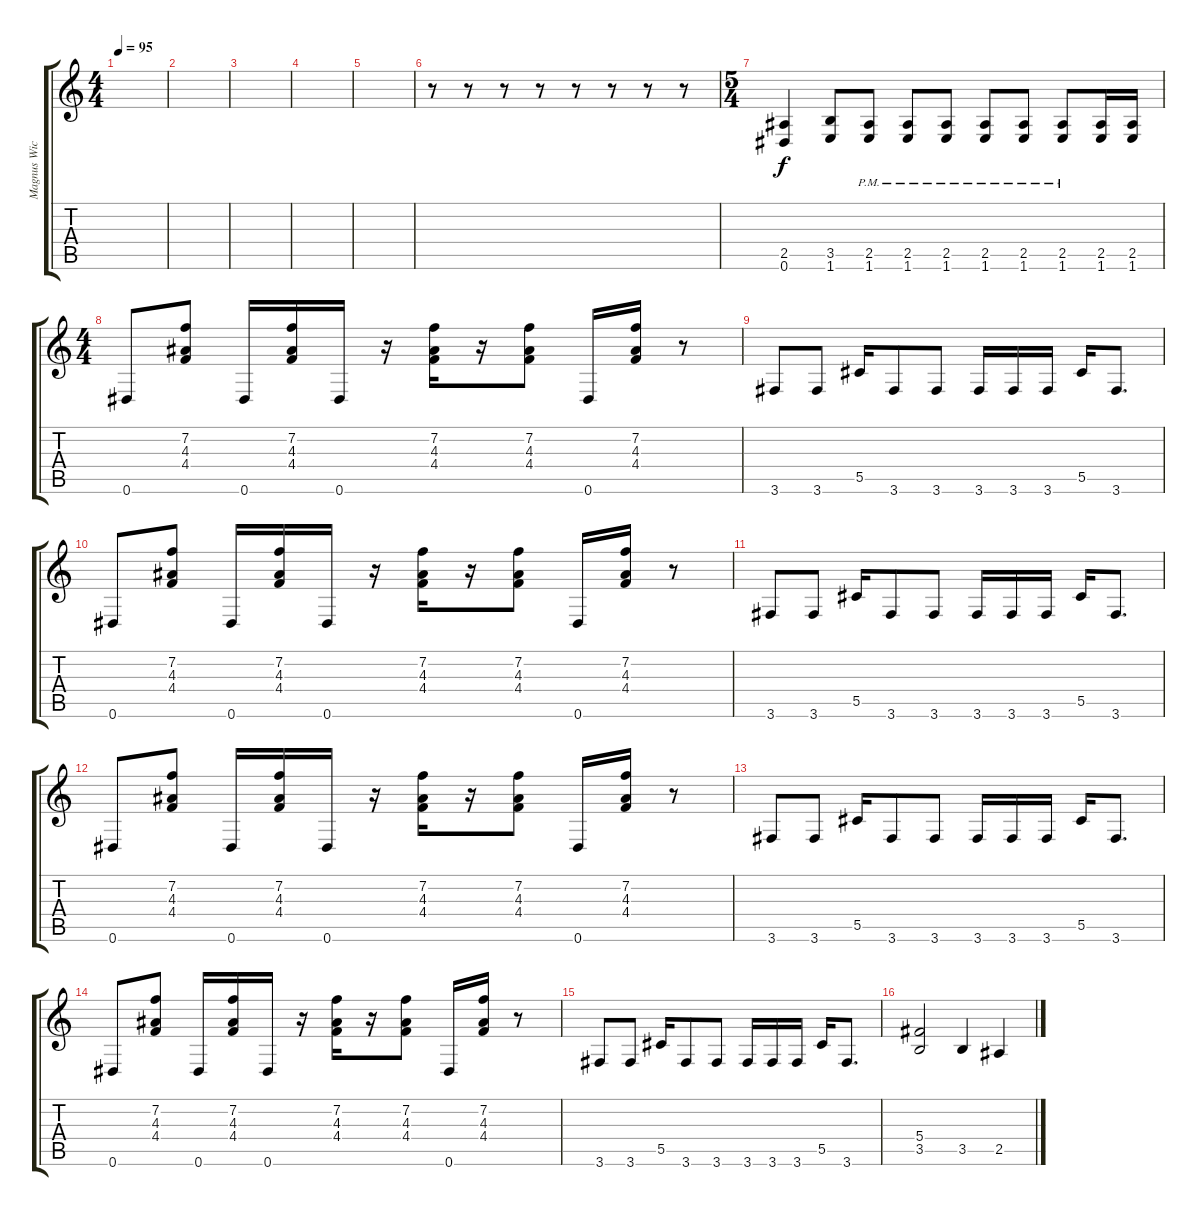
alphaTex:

\track ("Magnus Wichmann" "Magnus Wic") {instrument overdrivenguitar}
\staff {score tabs}
\tuning (Eb4 Bb3 Gb3 Db3 Ab2 Eb2) {hide}
\ts (4 4)
\tempo 95
\clef g2
\ks c
|
|
|
|
|
r.8 r.8 r.8 r.8 r.8 r.8 r.8 r.8 |
\ts (5 4)
(2.5 0.6).4{volume 13} (3.5 1.6).8 (2.5{pm} 1.6{pm}).8 (2.5{pm} 1.6{pm}).8 (2.5{pm} 1.6{pm}).8 (2.5{pm} 1.6{pm}).8 (2.5{pm} 1.6{pm}).8 (2.5{pm} 1.6{pm}).8 (2.5 1.6).16 (2.5 1.6).16 |
\ts (4 4)
0.6.8 (7.2 4.3 4.4).8 0.6.16 (7.2 4.3 4.4).16 0.6.16 r.16 (7.2 4.3 4.4).16 r.16 (7.2 4.3 4.4).8 0.6.16 (7.2 4.3 4.4).16 r.8 |
3.6.8 3.6.8 5.5.16 3.6.8 3.6.8 3.6.16 3.6.16 3.6.16 5.5.16 3.6.8{d} |
0.6.8 (7.2 4.3 4.4).8 0.6.16 (7.2 4.3 4.4).16 0.6.16 r.16 (7.2 4.3 4.4).16 r.16 (7.2 4.3 4.4).8 0.6.16 (7.2 4.3 4.4).16 r.8 |
3.6.8 3.6.8 5.5.16 3.6.8 3.6.8 3.6.16 3.6.16 3.6.16 5.5.16 3.6.8{d} |
0.6.8 (7.2 4.3 4.4).8 0.6.16 (7.2 4.3 4.4).16 0.6.16 r.16 (7.2 4.3 4.4).16 r.16 (7.2 4.3 4.4).8 0.6.16 (7.2 4.3 4.4).16 r.8 |
3.6.8 3.6.8 5.5.16 3.6.8 3.6.8 3.6.16 3.6.16 3.6.16 5.5.16 3.6.8{d} |
0.6.8 (7.2 4.3 4.4).8 0.6.16 (7.2 4.3 4.4).16 0.6.16 r.16 (7.2 4.3 4.4).16 r.16 (7.2 4.3 4.4).8 0.6.16 (7.2 4.3 4.4).16 r.8 |
3.6.8 3.6.8 5.5.16 3.6.8 3.6.8 3.6.16 3.6.16 3.6.16 5.5.16 3.6.8{d} |
(5.4 3.5).2 3.5.4 2.5.4
